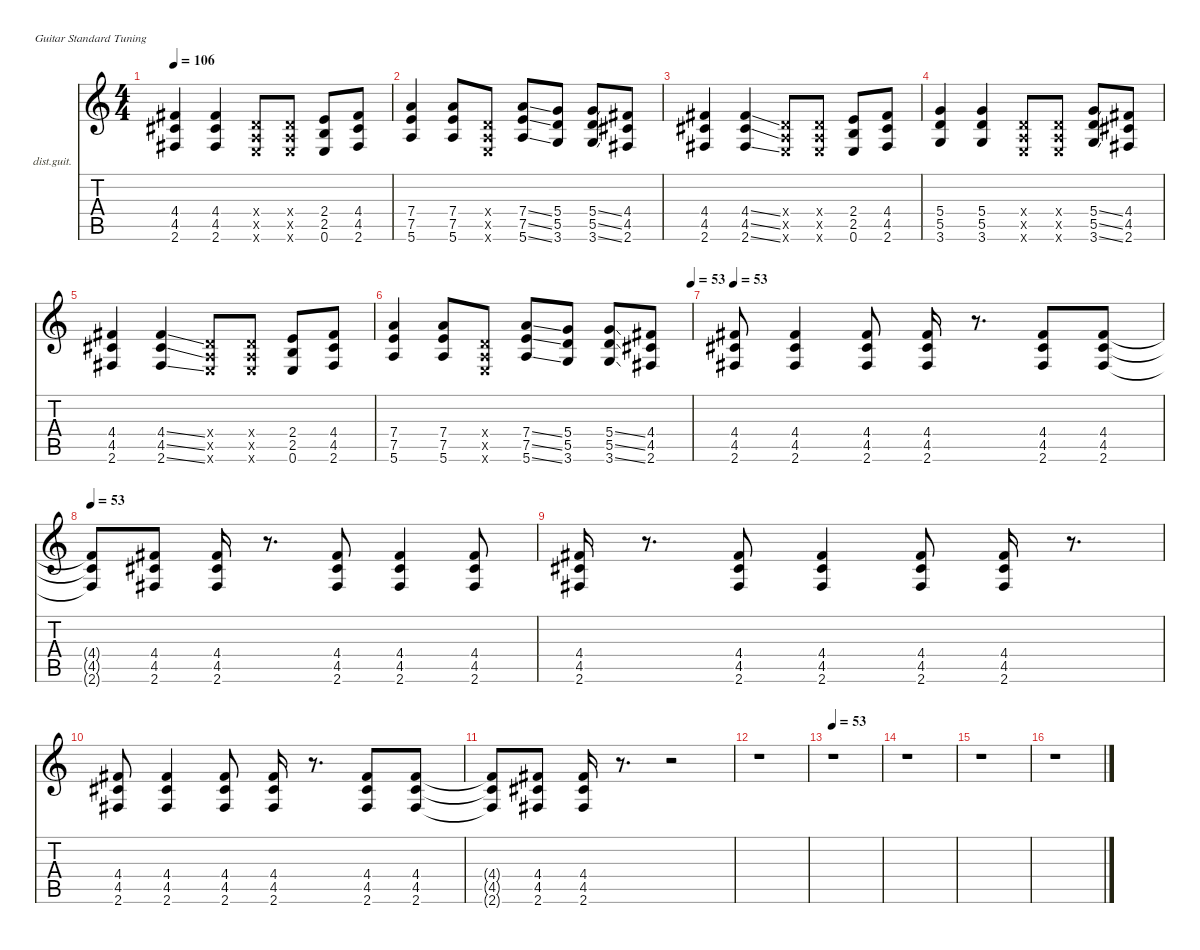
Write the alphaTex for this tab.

\defaultSystemsLayout 4
\hideDynamics
\bracketExtendMode nobrackets
\firstSystemTrackNameOrientation horizontal
\otherSystemsTrackNameOrientation horizontal
\track ("Kirk Hammet" "dist.guit.") {instrument distortionguitar}
\staff {score tabs}
\tuning (E4 B3 G3 D3 A2 E2)
\ts (4 4)
\tempo 106
\clef g2
\ks c
(4.4{acc #} 4.5{acc #} 2.6{acc #}).4{dy f beam Up} (4.4{acc #} 4.5{acc #} 2.6{acc #}).4{beam Up} (0.4{x} 0.5{x} 0.6{x}).8{beam Up} (0.4{x} 0.5{x} 0.6{x}).8{beam Up} (2.4 2.5 0.6).8{beam Up} (4.4{acc #} 4.5{acc #} 2.6{acc #}).8{beam Up} |
(7.4 7.5 5.6).4{beam Up} (7.4 7.5 5.6).8{beam Up} (0.4{x} 0.5{x} 0.6{x}).8{beam Up} (7.4{ss} 7.5{ss} 5.6{ss}).8{beam Up} (5.4 5.5 3.6).8{beam Up} (5.4{ss} 5.5{ss} 3.6{ss}).8{beam Up} (4.4{acc #} 4.5{acc #} 2.6{acc #}).8{beam Up} |
(4.4{acc #} 4.5{acc #} 2.6{acc #}).4{beam Up} (4.4{ss acc #} 4.5{ss acc #} 2.6{ss acc #}).4{beam Up} (0.4{x} 0.5{x} 0.6{x}).8{beam Up} (0.4{x} 0.5{x} 0.6{x}).8{beam Up} (2.4 2.5 0.6).8{beam Up} (4.4{acc #} 4.5{acc #} 2.6{acc #}).8{beam Up} |
(5.4 5.5 3.6).4{beam Up} (5.4 5.5 3.6).4{beam Up} (0.4{x} 0.5{x} 0.6{x}).8{beam Up} (0.4{x} 0.5{x} 0.6{x}).8{beam Up} (5.4{ss} 5.5{ss} 3.6{ss}).8{beam Up} (4.4{acc #} 4.5{acc #} 2.6{acc #}).8{beam Up} |
(4.4{acc #} 4.5{acc #} 2.6{acc #}).4{beam Up} (4.4{ss acc #} 4.5{ss acc #} 2.6{ss acc #}).4{beam Up} (0.4{x} 0.5{x} 0.6{x}).8{beam Up} (0.4{x} 0.5{x} 0.6{x}).8{beam Up} (2.4 2.5 0.6).8{beam Up} (4.4{acc #} 4.5{acc #} 2.6{acc #}).8{beam Up} |
\tempo (53 1)
(7.4 7.5 5.6).4{beam Up} (7.4 7.5 5.6).8{beam Up} (0.4{x} 0.5{x} 0.6{x}).8{beam Up} (7.4{ss} 7.5{ss} 5.6{ss}).8{beam Up} (5.4 5.5 3.6).8{beam Up} (5.4{ss} 5.5{ss} 3.6{ss}).8{beam Up} (4.4{acc #} 4.5{acc #} 2.6{acc #}).8{beam Up} |
\tempo 53
(4.4{acc #} 4.5{acc #} 2.6{acc #}).8{beam Up} (4.4{acc #} 4.5{acc #} 2.6{acc #}).4{beam Up} (4.4{acc #} 4.5{acc #} 2.6{acc #}).8{beam Up} (4.4{acc #} 4.5{acc #} 2.6{acc #}).16{beam Up} r.8{d beam Up} (4.4{acc #} 4.5{acc #} 2.6{acc #}).8{beam Up} (4.4{acc #} 4.5{acc #} 2.6{acc #}).8{beam Up} |
\tempo 53
(4.4{t acc #} 4.5{t acc #} 2.6{t acc #}).8{beam Up} (4.4{acc #} 4.5{acc #} 2.6{acc #}).8{beam Up} (4.4{acc #} 4.5{acc #} 2.6{acc #}).16{beam Up} r.8{d beam Up} (4.4{acc #} 4.5{acc #} 2.6{acc #}).8{beam Up} (4.4{acc #} 4.5{acc #} 2.6{acc #}).4{beam Up} (4.4{acc #} 4.5{acc #} 2.6{acc #}).8{beam Up} |
(4.4{acc #} 4.5{acc #} 2.6{acc #}).16{beam Up} r.8{d beam Up} (4.4{acc #} 4.5{acc #} 2.6{acc #}).8{beam Up} (4.4{acc #} 4.5{acc #} 2.6{acc #}).4{beam Up} (4.4{acc #} 4.5{acc #} 2.6{acc #}).8{beam Up} (4.4{acc #} 4.5{acc #} 2.6{acc #}).16{beam Up} r.8{d beam Up} |
(4.4{acc #} 4.5{acc #} 2.6{acc #}).8{beam Up} (4.4{acc #} 4.5{acc #} 2.6{acc #}).4{beam Up} (4.4{acc #} 4.5{acc #} 2.6{acc #}).8{beam Up} (4.4{acc #} 4.5{acc #} 2.6{acc #}).16{beam Up} r.8{d beam Up} (4.4{acc #} 4.5{acc #} 2.6{acc #}).8{beam Up} (4.4{acc #} 4.5{acc #} 2.6{acc #}).8{beam Up} |
(4.4{t acc #} 4.5{t acc #} 2.6{t acc #}).8{beam Up} (4.4{acc #} 4.5{acc #} 2.6{acc #}).8{beam Up} (4.4{acc #} 4.5{acc #} 2.6{acc #}).16{beam Up} r.8{d beam Up} r.2{beam Up} |
r.1{beam Down} |
\tempo 53
r.1{beam Down} |
r.1{beam Down} |
r.1{beam Down} |
r.1{beam Down}
